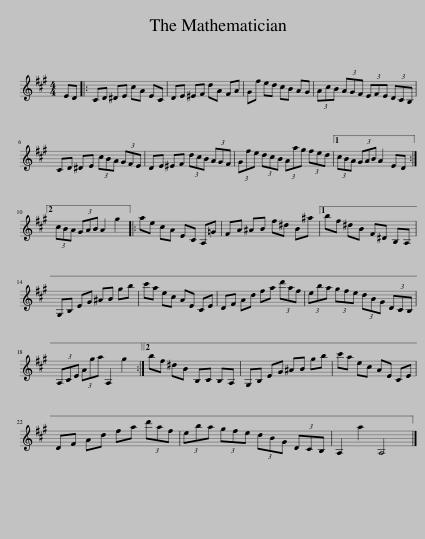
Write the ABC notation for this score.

X:1
L:1/8
M:4/4
I:linebreak $
K:A
V:1 treble
V:1
 ED |: CD ^DE cA EC | DE ^EF dA FA | Gf ed cB AG | (3AcB (3AGF (3EFE (3DCB, |$ %5
 CD ^DE (3cBA (3GFE | DE ^EF (3dcB (3AGF | (3Gfe (3dcB (3Aag (3fed |1 (3cBA (3GAB A2 ED :|2$ (3cBA (3GAB A2 g2 |: %10
 ae cA EC A,=G | FA ^AB f^d B^a |1 bf ^dB F^D B,A, |$ G,B, EG ^AB gb | c'a ec AE CE | %15
 DF Ad fa (3d'af | (3eba (3gfe (3dBG (3DCB, |$ (3A,CE (3Aga A,2 g2 :|2 bf ^dB B,C B,A, | G,B, EG ^AB gb | %20
 c'a ec AE CE |$ DF Ad fa (3d'af | (3eba (3gfe (3dBG (3DCB, | A,2 a2 A,4 |] %24
